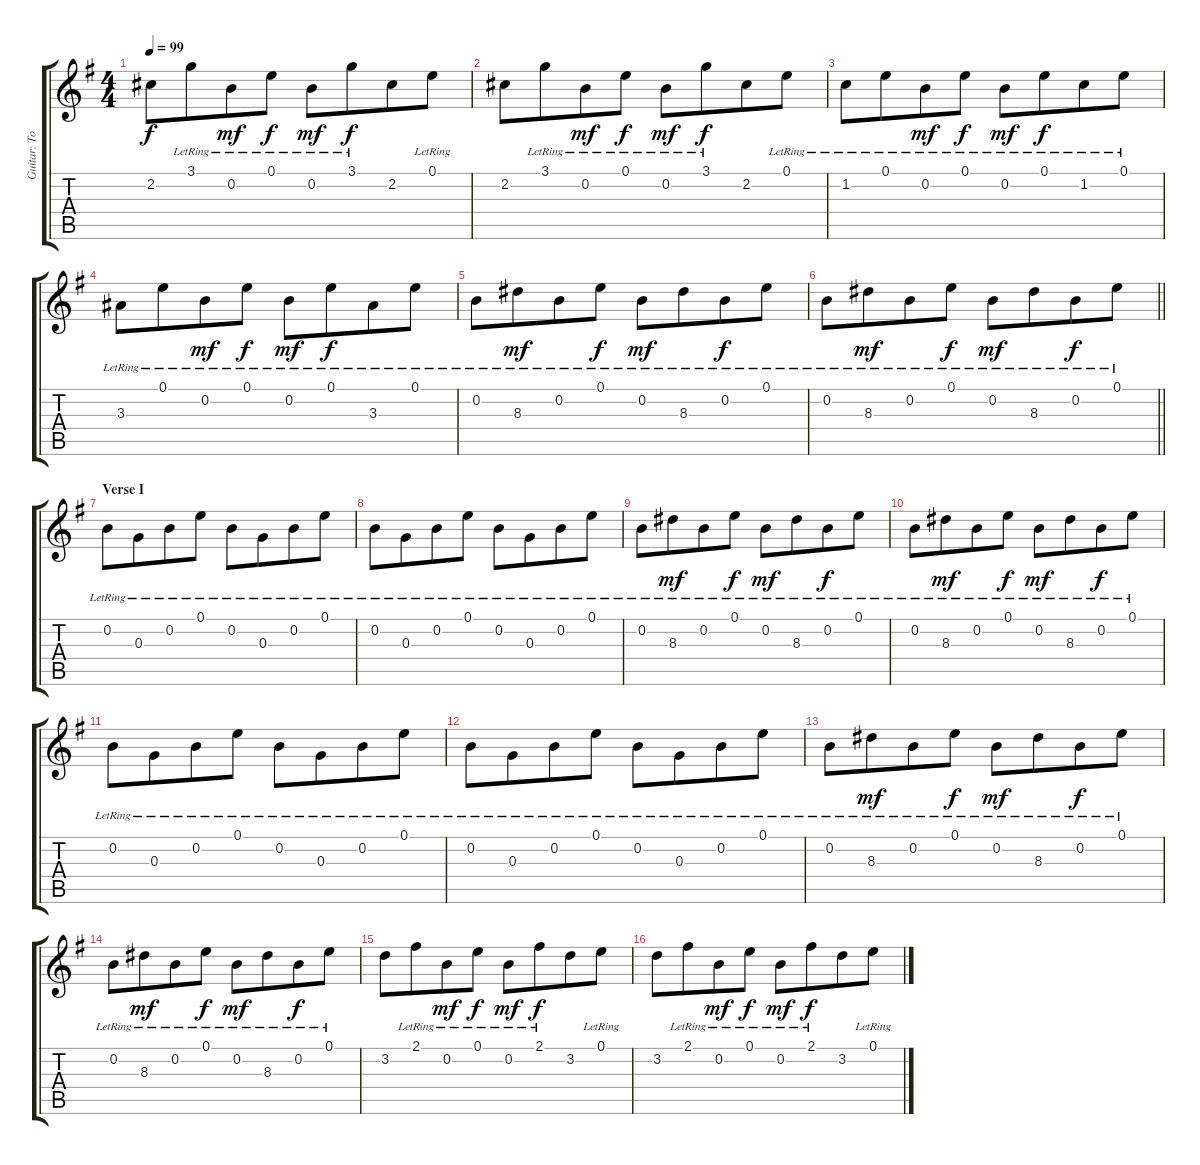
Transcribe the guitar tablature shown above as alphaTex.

\track ("Guitar: Tony" "Guitar: To") {instrument acousticguitarsteel}
\staff {score tabs}
\tuning (E4 B3 G3 D3 A2 E2) {hide}
\ts (4 4)
\tempo 99
\clef g2
\ks g
2.2.8{dy f} 3.1{lr}.8{beam merge} 0.2{lr}.8{dy mf} 0.1{lr}.8{dy f} 0.2{lr}.8{dy mf} 3.1{lr}.8{dy f beam merge} 2.2.8 0.1{lr}.8 |
2.2.8 3.1{lr}.8{beam merge} 0.2{lr}.8{dy mf} 0.1{lr}.8{dy f} 0.2{lr}.8{dy mf} 3.1{lr}.8{dy f beam merge} 2.2.8 0.1{lr}.8 |
1.2{lr}.8 0.1{lr}.8{beam merge} 0.2{lr}.8{dy mf} 0.1{lr}.8{dy f} 0.2{lr}.8{dy mf} 0.1{lr}.8{dy f beam merge} 1.2{lr}.8 0.1{lr}.8 |
3.3{lr}.8 0.1{lr}.8{beam merge} 0.2{lr}.8{dy mf} 0.1{lr}.8{dy f} 0.2{lr}.8{dy mf} 0.1{lr}.8{dy f beam merge} 3.3{lr}.8 0.1{lr}.8 |
0.2{lr}.8 8.3{lr}.8{dy mf beam merge} 0.2{lr}.8 0.1{lr}.8{dy f} 0.2{lr}.8{dy mf} 8.3{lr}.8{beam merge} 0.2{lr}.8{dy f} 0.1{lr}.8 |
\barLineRight lightlight
0.2{lr}.8 8.3{lr}.8{dy mf beam merge} 0.2{lr}.8 0.1{lr}.8{dy f} 0.2{lr}.8{dy mf} 8.3{lr}.8{beam merge} 0.2{lr}.8{dy f} 0.1{lr}.8 |
\section ("" "Verse I")
0.2{lr}.8 0.3{lr}.8{beam merge} 0.2{lr}.8 0.1{lr}.8{beam split} 0.2{lr}.8 0.3{lr}.8{beam merge} 0.2{lr}.8 0.1{lr}.8 |
0.2{lr}.8 0.3{lr}.8{beam merge} 0.2{lr}.8 0.1{lr}.8{beam split} 0.2{lr}.8 0.3{lr}.8{beam merge} 0.2{lr}.8 0.1{lr}.8 |
0.2{lr}.8 8.3{lr}.8{dy mf beam merge} 0.2{lr}.8 0.1{lr}.8{dy f} 0.2{lr}.8{dy mf} 8.3{lr}.8{beam merge} 0.2{lr}.8{dy f} 0.1{lr}.8 |
0.2{lr}.8 8.3{lr}.8{dy mf beam merge} 0.2{lr}.8 0.1{lr}.8{dy f} 0.2{lr}.8{dy mf} 8.3{lr}.8{beam merge} 0.2{lr}.8{dy f} 0.1{lr}.8 |
0.2{lr}.8 0.3{lr}.8{beam merge} 0.2{lr}.8 0.1{lr}.8{beam split} 0.2{lr}.8 0.3{lr}.8{beam merge} 0.2{lr}.8 0.1{lr}.8 |
0.2{lr}.8 0.3{lr}.8{beam merge} 0.2{lr}.8 0.1{lr}.8{beam split} 0.2{lr}.8 0.3{lr}.8{beam merge} 0.2{lr}.8 0.1{lr}.8 |
0.2{lr}.8 8.3{lr}.8{dy mf beam merge} 0.2{lr}.8 0.1{lr}.8{dy f} 0.2{lr}.8{dy mf} 8.3{lr}.8{beam merge} 0.2{lr}.8{dy f} 0.1{lr}.8 |
0.2{lr}.8 8.3{lr}.8{dy mf beam merge} 0.2{lr}.8 0.1{lr}.8{dy f} 0.2{lr}.8{dy mf} 8.3{lr}.8{beam merge} 0.2{lr}.8{dy f} 0.1{lr}.8 |
3.2.8 2.1{lr}.8{beam merge} 0.2{lr}.8{dy mf} 0.1{lr}.8{dy f} 0.2{lr}.8{dy mf} 2.1{lr}.8{dy f beam merge} 3.2.8 0.1{lr}.8 |
3.2.8 2.1{lr}.8{beam merge} 0.2{lr}.8{dy mf} 0.1{lr}.8{dy f} 0.2{lr}.8{dy mf} 2.1{lr}.8{dy f beam merge} 3.2.8 0.1{lr}.8
